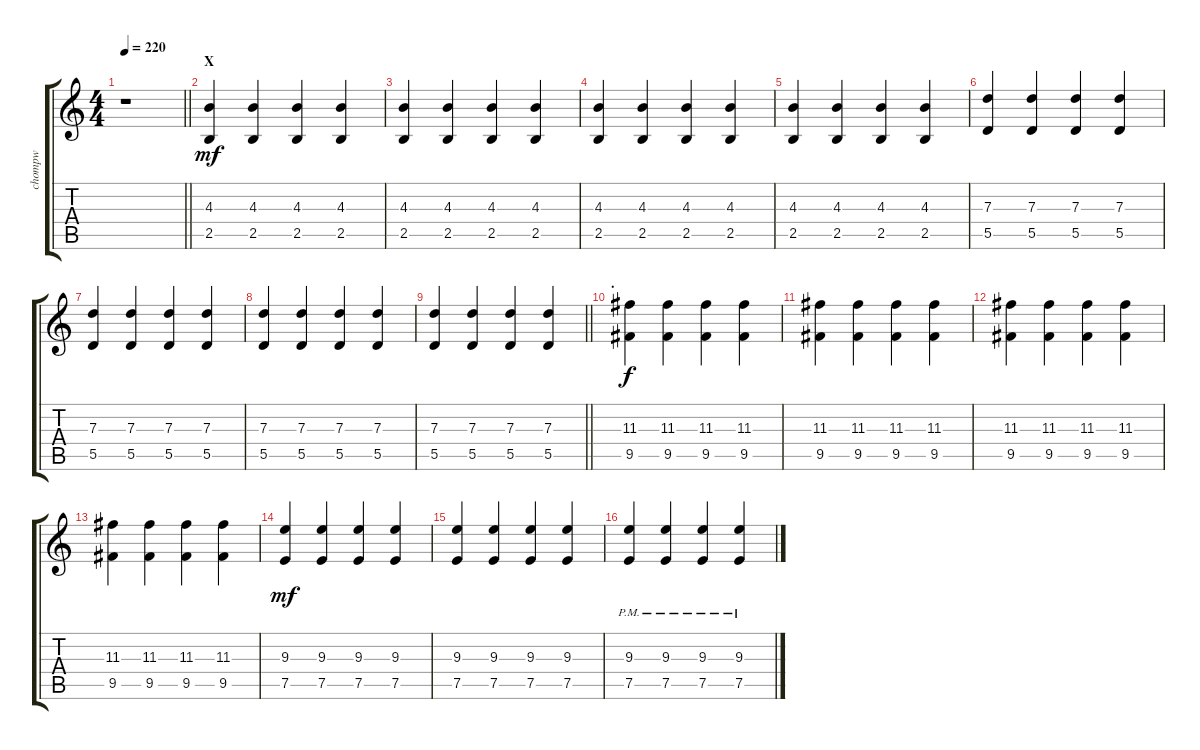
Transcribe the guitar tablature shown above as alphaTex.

\track ("chompw" "chompw") {instrument distortionguitar}
\staff {score tabs}
\tuning (E4 B3 G3 D3 A2 E2) {hide}
\ts (4 4)
\tempo 220
\clef g2
\barLineRight lightlight
\ks c
r.1{dy mf} |
\section ("" "X")
(4.3 2.5).4 (4.3 2.5).4 (4.3 2.5).4 (4.3 2.5).4 |
(4.3 2.5).4 (4.3 2.5).4 (4.3 2.5).4 (4.3 2.5).4 |
(4.3 2.5).4 (4.3 2.5).4 (4.3 2.5).4 (4.3 2.5).4 |
(4.3 2.5).4 (4.3 2.5).4 (4.3 2.5).4 (4.3 2.5).4 |
(7.3 5.5).4 (7.3 5.5).4 (7.3 5.5).4 (7.3 5.5).4 |
(7.3 5.5).4 (7.3 5.5).4 (7.3 5.5).4 (7.3 5.5).4 |
(7.3 5.5).4 (7.3 5.5).4 (7.3 5.5).4 (7.3 5.5).4 |
\barLineRight lightlight
(7.3 5.5).4 (7.3 5.5).4 (7.3 5.5).4 (7.3 5.5).4 |
\section ("" ".")
(11.3 9.5).4{dy f} (11.3 9.5).4 (11.3 9.5).4 (11.3 9.5).4 |
(11.3 9.5).4 (11.3 9.5).4 (11.3 9.5).4 (11.3 9.5).4 |
(11.3 9.5).4 (11.3 9.5).4 (11.3 9.5).4 (11.3 9.5).4 |
(11.3 9.5).4 (11.3 9.5).4 (11.3 9.5).4 (11.3 9.5).4 |
(9.3 7.5).4{dy mf} (9.3 7.5).4 (9.3 7.5).4 (9.3 7.5).4 |
(9.3 7.5).4 (9.3 7.5).4 (9.3 7.5).4 (9.3 7.5).4 |
(9.3 7.5{pm}).4 (9.3 7.5{pm}).4 (9.3 7.5{pm}).4 (9.3 7.5{pm}).4
